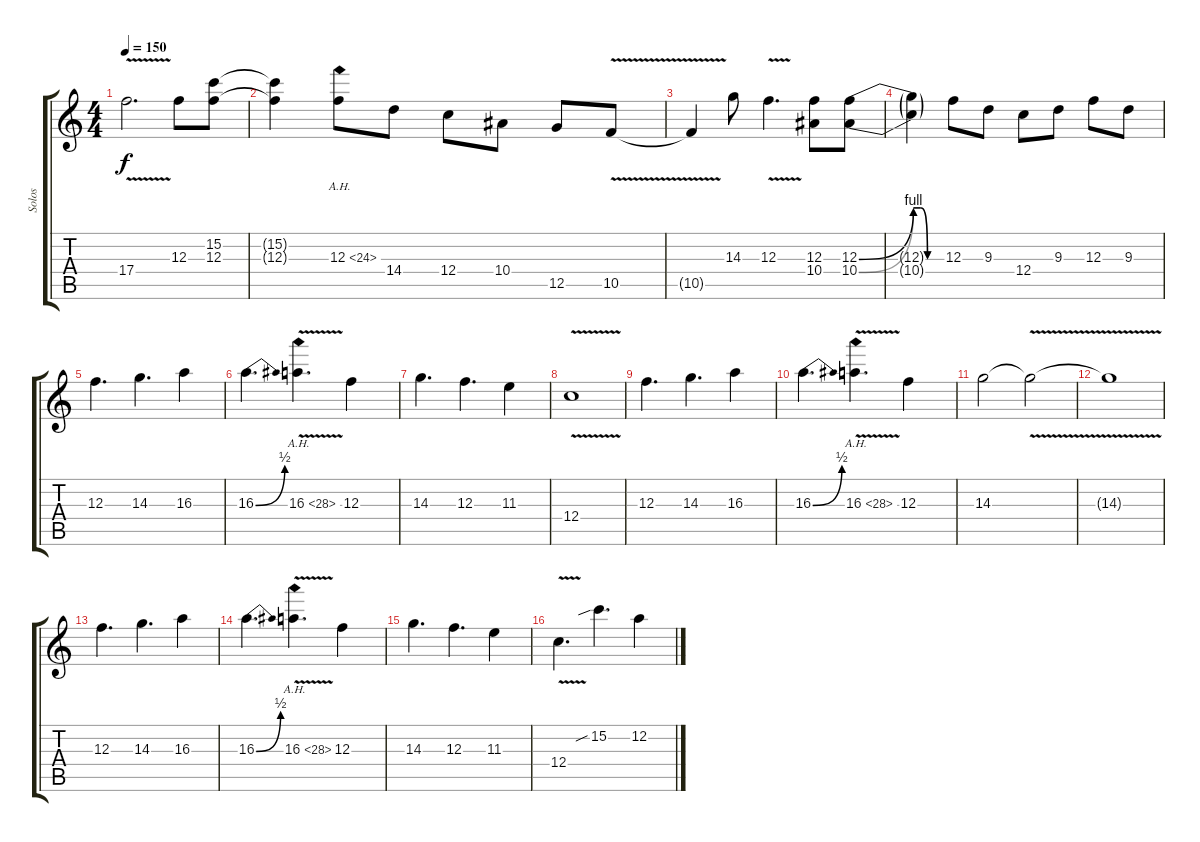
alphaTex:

\track ("Solos" "Solos") {instrument overdrivenguitar}
\staff {score tabs}
\tuning (D4 A3 F3 C3 G2 D2) {hide}
\ts (4 4)
\tempo 150
\clef g2
\ks c
17.4{v t}.2{d dy f} 12.3.8 (15.2 12.3).8 |
(15.2{t} 12.3{t}).4 12.3{ah 12}.8 14.4.8 12.4.8 10.4.8 12.5.8 10.5{v}.8 |
10.5{v t}.4 14.3.8 12.3{v}.4{d} (12.3 10.4).8 (12.3{be (bend 0 0 60 4)} 10.4{be (bend 0 0 60 4)}).8 |
(12.3{be (custom 0 4 15 4 30 0 60 0) t} 10.4{be (custom 0 4 15 4 30 0 60 0) t}).4 12.3.8 9.3.8 12.4.8 9.3.8 12.3.8 9.3.8 |
12.3.4{d} 14.3.4{d} 16.3.4 |
16.3{be (bend 0 0 60 2)}.4{d} 16.3{ah 12 v}.4{d} 12.3.4 |
14.3.4{d} 12.3.4{d} 11.3.4 |
12.4{v}.1 |
12.3.4{d} 14.3.4{d} 16.3.4 |
16.3{be (bend 0 0 60 2)}.4{d} 16.3{ah 12 v}.4{d} 12.3.4 |
14.3.2 14.3{v t}.2 |
14.3{t}.1 |
12.3.4{d} 14.3.4{d} 16.3.4 |
16.3{be (bend 0 0 60 2)}.4{d} 16.3{ah 12 v}.4{d} 12.3.4 |
14.3.4{d} 12.3.4{d} 11.3.4 |
12.4{v}.4{d} 15.2{sib}.4{d} 12.2.4
